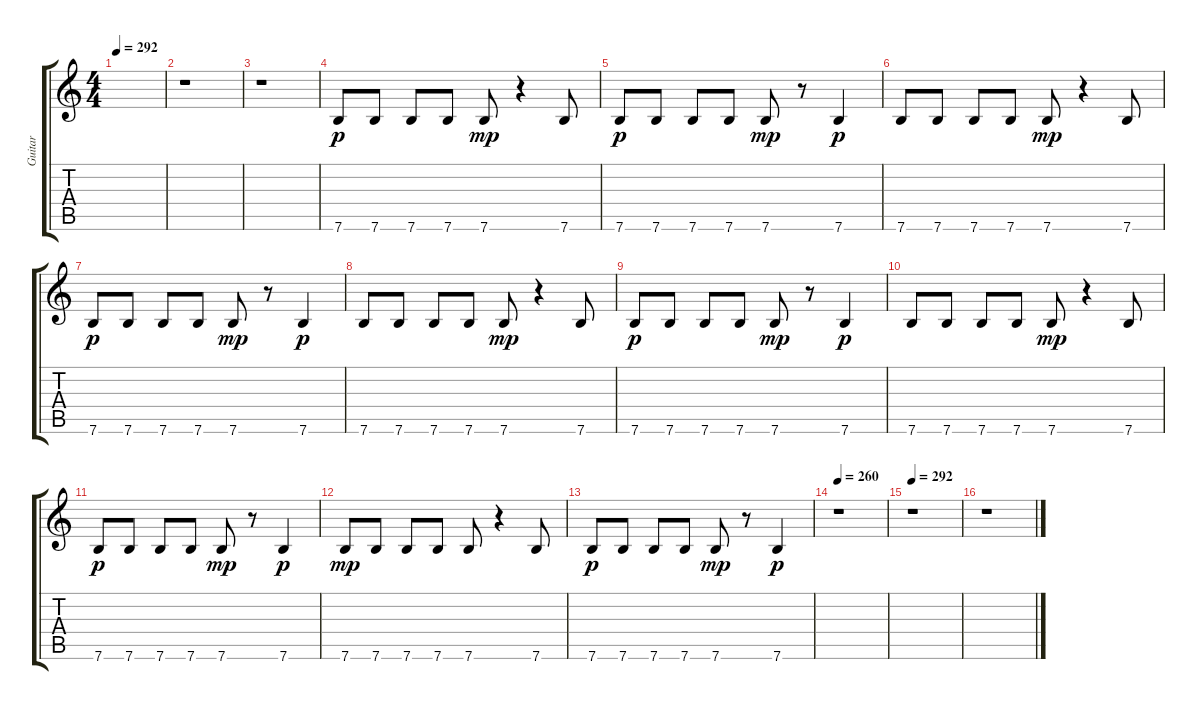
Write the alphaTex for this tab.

\track ("Guitar" "Guitar") {instrument overdrivenguitar}
\staff {score tabs}
\tuning (E4 B3 G3 D3 A2 E2) {hide}
\ts (4 4)
\tempo 292
\clef g2
\ks c
|
r.1 |
r.1 |
7.6.8{dy p instrument electricguitarmuted} 7.6.8 7.6.8 7.6.8 7.6.8{dy mp} r.4 7.6.8 |
7.6.8{dy p} 7.6.8 7.6.8 7.6.8 7.6.8{dy mp} r.8 7.6.4{dy p} |
7.6.8 7.6.8 7.6.8 7.6.8 7.6.8{dy mp} r.4 7.6.8 |
7.6.8{dy p} 7.6.8 7.6.8 7.6.8 7.6.8{dy mp} r.8 7.6.4{dy p} |
7.6.8 7.6.8 7.6.8 7.6.8 7.6.8{dy mp} r.4 7.6.8 |
7.6.8{dy p} 7.6.8 7.6.8 7.6.8 7.6.8{dy mp} r.8 7.6.4{dy p} |
7.6.8 7.6.8 7.6.8 7.6.8 7.6.8{dy mp} r.4 7.6.8 |
7.6.8{dy p} 7.6.8 7.6.8 7.6.8 7.6.8{dy mp} r.8 7.6.4{dy p} |
7.6.8{dy mp} 7.6.8 7.6.8 7.6.8 7.6.8 r.4 7.6.8 |
7.6.8{dy p} 7.6.8 7.6.8 7.6.8 7.6.8{dy mp} r.8 7.6.4{dy p} |
\tempo 260
r.1 |
\tempo 292
r.1 |
r.1
